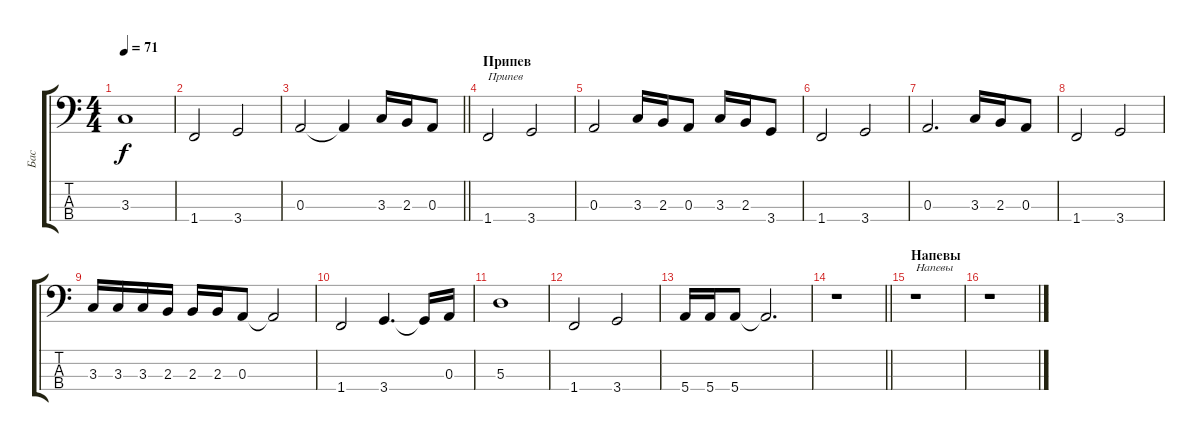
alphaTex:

\track ("Бас" "Бас") {instrument electricbasspick}
\staff {score tabs}
\tuning (G2 D2 A1 E1) {hide}
\ts (4 4)
\tempo 71
\clef f4
\ks c
3.3.1{dy f} |
1.4.2 3.4.2 |
\barLineRight lightlight
0.3.2 0.3{t}.4 3.3.16 2.3.16 0.3.8 |
\section ("" "Припев")
1.4.2{txt "Припев"} 3.4.2 |
0.3.2 3.3.16 2.3.16 0.3.8 3.3.16 2.3.16 3.4.8 |
1.4.2 3.4.2 |
0.3.2{d} 3.3.16 2.3.16 0.3.8 |
1.4.2 3.4.2 |
3.3.16 3.3.16 3.3.16 2.3.16 2.3.16 2.3.16 0.3.8 0.3{t}.2 |
1.4.2 3.4.4{d} 3.4{t}.16 0.3.16 |
5.3.1 |
1.4.2 3.4.2 |
5.4.16 5.4.16 5.4.8 5.4{t}.2{d} |
\barLineRight lightlight
r.1 |
\section ("" "Напевы")
r.1{txt "Напевы"} |
r.1
